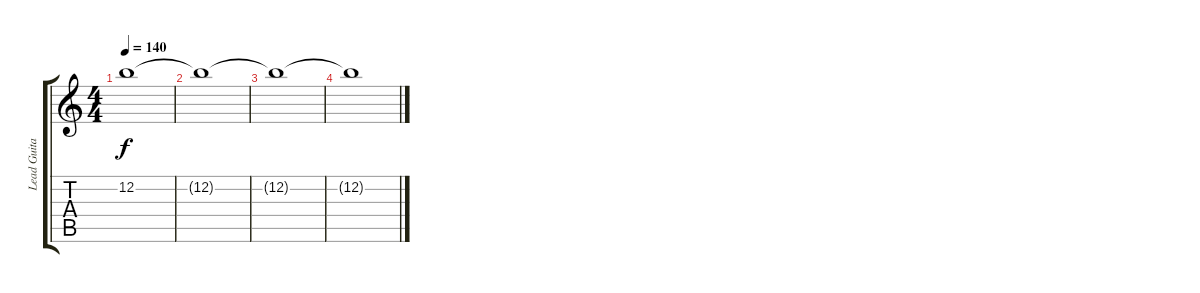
\track ("Lead Guitar" "Lead Guita") {instrument overdrivenguitar}
\staff {score tabs}
\tuning (E4 B3 G3 D3 A2 E2) {hide}
\ts (4 4)
\tempo 140
\clef g2
\ks c
12.2.1{dy f volume 8} |
12.2{t}.1 |
12.2{t}.1{volume 2} |
12.2{t}.1
